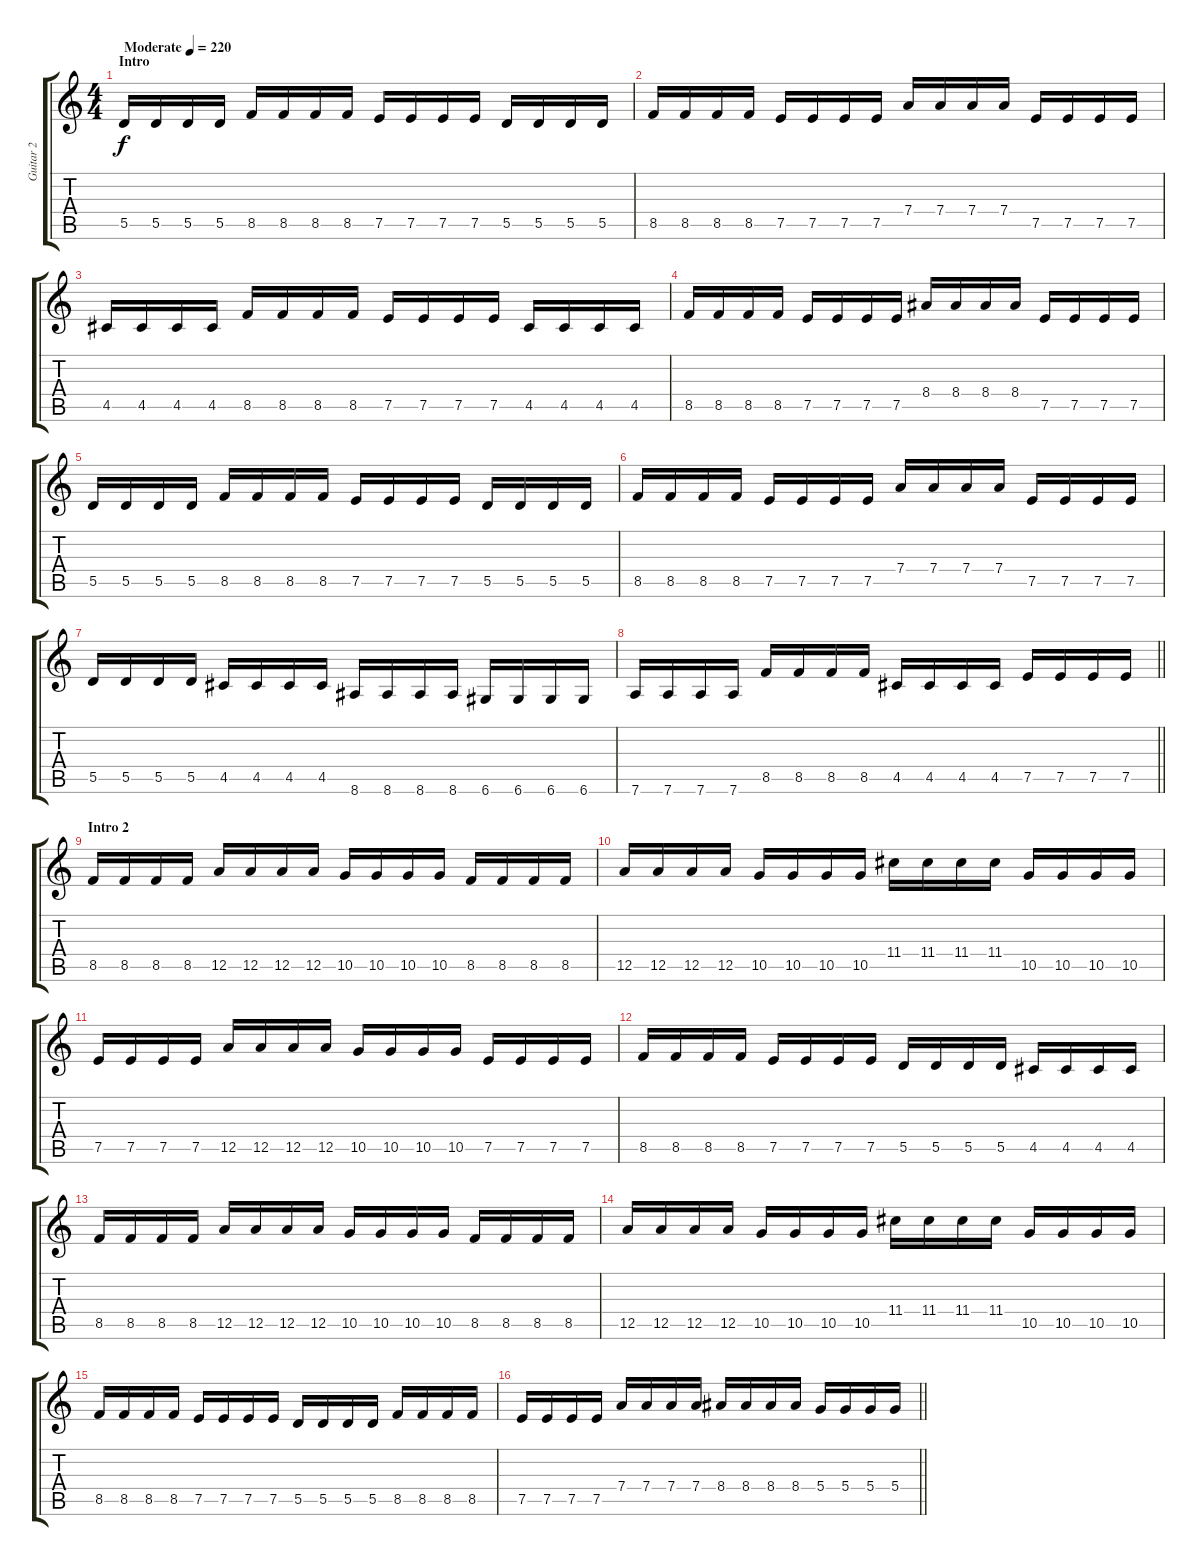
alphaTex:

\track ("Guitar 2" "Guitar 2") {instrument distortionguitar}
\staff {score tabs}
\tuning (E4 B3 G3 D3 A2 D2) {hide}
\ts (4 4)
\section ("" "Intro")
\tempo (220 "Moderate")
\clef g2
\ks c
5.5.16{dy f instrument distortionguitar} 5.5.16 5.5.16 5.5.16 8.5.16 8.5.16 8.5.16 8.5.16 7.5.16 7.5.16 7.5.16 7.5.16 5.5.16 5.5.16 5.5.16 5.5.16 |
8.5.16 8.5.16 8.5.16 8.5.16 7.5.16 7.5.16 7.5.16 7.5.16 7.4.16 7.4.16 7.4.16 7.4.16 7.5.16 7.5.16 7.5.16 7.5.16 |
4.5.16 4.5.16 4.5.16 4.5.16 8.5.16 8.5.16 8.5.16 8.5.16 7.5.16 7.5.16 7.5.16 7.5.16 4.5.16 4.5.16 4.5.16 4.5.16 |
8.5.16 8.5.16 8.5.16 8.5.16 7.5.16 7.5.16 7.5.16 7.5.16 8.4.16 8.4.16 8.4.16 8.4.16 7.5.16 7.5.16 7.5.16 7.5.16 |
5.5.16 5.5.16 5.5.16 5.5.16 8.5.16 8.5.16 8.5.16 8.5.16 7.5.16 7.5.16 7.5.16 7.5.16 5.5.16 5.5.16 5.5.16 5.5.16 |
8.5.16 8.5.16 8.5.16 8.5.16 7.5.16 7.5.16 7.5.16 7.5.16 7.4.16 7.4.16 7.4.16 7.4.16 7.5.16 7.5.16 7.5.16 7.5.16 |
5.5.16 5.5.16 5.5.16 5.5.16 4.5.16 4.5.16 4.5.16 4.5.16 8.6.16 8.6.16 8.6.16 8.6.16 6.6.16 6.6.16 6.6.16 6.6.16 |
\barLineRight lightlight
7.6.16 7.6.16 7.6.16 7.6.16 8.5.16 8.5.16 8.5.16 8.5.16 4.5.16 4.5.16 4.5.16 4.5.16 7.5.16 7.5.16 7.5.16 7.5.16 |
\section ("" "Intro 2")
8.5.16 8.5.16 8.5.16 8.5.16 12.5.16 12.5.16 12.5.16 12.5.16 10.5.16 10.5.16 10.5.16 10.5.16 8.5.16 8.5.16 8.5.16 8.5.16 |
12.5.16 12.5.16 12.5.16 12.5.16 10.5.16 10.5.16 10.5.16 10.5.16 11.4.16 11.4.16 11.4.16 11.4.16 10.5.16 10.5.16 10.5.16 10.5.16 |
7.5.16 7.5.16 7.5.16 7.5.16 12.5.16 12.5.16 12.5.16 12.5.16 10.5.16 10.5.16 10.5.16 10.5.16 7.5.16 7.5.16 7.5.16 7.5.16 |
8.5.16 8.5.16 8.5.16 8.5.16 7.5.16 7.5.16 7.5.16 7.5.16 5.5.16 5.5.16 5.5.16 5.5.16 4.5.16 4.5.16 4.5.16 4.5.16 |
8.5.16 8.5.16 8.5.16 8.5.16 12.5.16 12.5.16 12.5.16 12.5.16 10.5.16 10.5.16 10.5.16 10.5.16 8.5.16 8.5.16 8.5.16 8.5.16 |
12.5.16 12.5.16 12.5.16 12.5.16 10.5.16 10.5.16 10.5.16 10.5.16 11.4.16 11.4.16 11.4.16 11.4.16 10.5.16 10.5.16 10.5.16 10.5.16 |
8.5.16 8.5.16 8.5.16 8.5.16 7.5.16 7.5.16 7.5.16 7.5.16 5.5.16 5.5.16 5.5.16 5.5.16 8.5.16 8.5.16 8.5.16 8.5.16 |
\barLineRight lightlight
7.5.16 7.5.16 7.5.16 7.5.16 7.4.16 7.4.16 7.4.16 7.4.16 8.4.16 8.4.16 8.4.16 8.4.16 5.4.16 5.4.16 5.4.16 5.4.16
